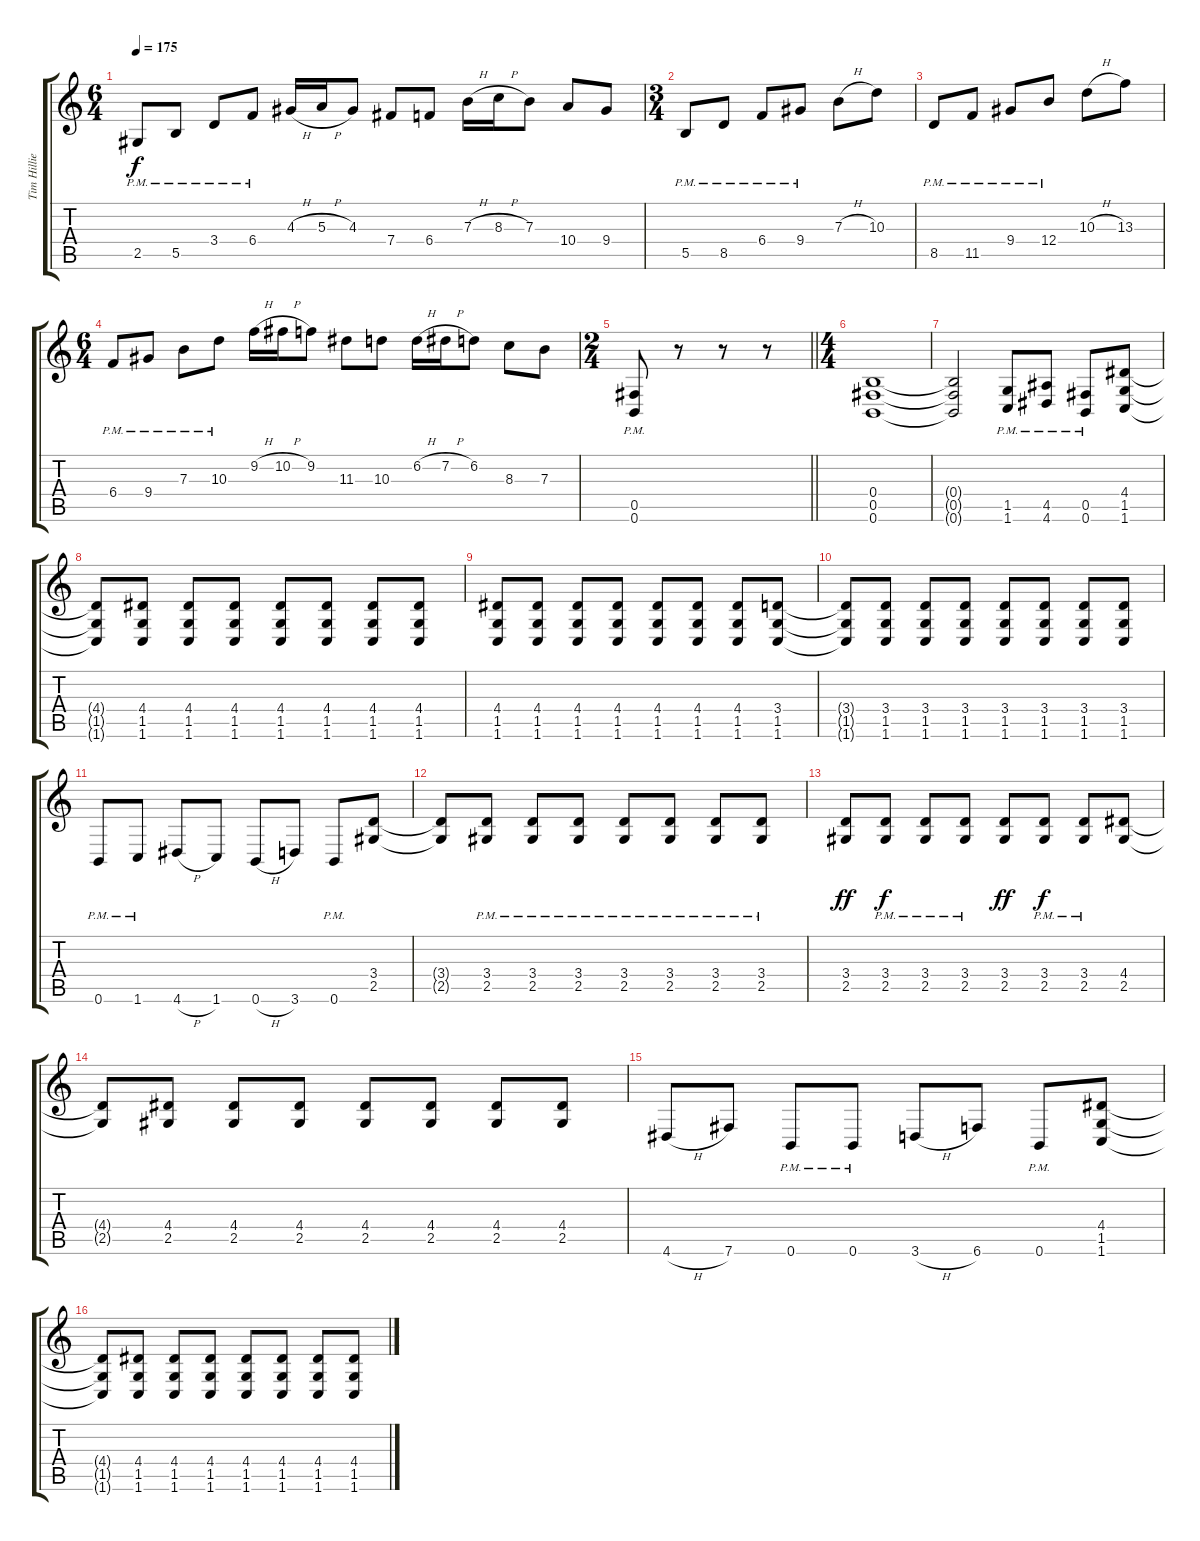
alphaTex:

\track ("Tim Hillier-Brook" "Tim Hillie") {instrument distortionguitar}
\staff {score tabs}
\tuning (Db4 Ab3 E3 B2 Gb2 B1) {hide}
\ts (6 4)
\tempo 175
\clef g2
\ks c
2.5{pm}.8{dy f} 5.5{pm}.8 3.4{pm}.8 6.4{pm}.8 4.3{h}.16 5.3{h}.16 4.3.8 7.4.8 6.4.8 7.3{h}.16 8.3{h}.16 7.3.8 10.4.8 9.4.8 |
\ts (3 4)
5.5{pm}.8 8.5{pm}.8 6.4{pm}.8 9.4{pm}.8 7.3{h}.8 10.3.8 |
8.5{pm}.8 11.5{pm}.8 9.4{pm}.8 12.4{pm}.8 10.3{h}.8 13.3.8 |
\ts (6 4)
6.4{pm}.8 9.4{pm}.8 7.3{pm}.8 10.3{pm}.8 9.2{h}.16 10.2{h}.16 9.2.8 11.3.8 10.3.8 6.2{h}.16 7.2{h}.16 6.2.8 8.3.8 7.3.8 |
\ts (2 4)
\barLineRight lightlight
(0.5{pm} 0.6{pm}).8 r.8 r.8 r.8 |
\ts (4 4)
(0.4 0.5 0.6).1 |
(0.4{t} 0.5{t} 0.6{t}).2 (1.5{pm} 1.6{pm}).8 (4.5{pm} 4.6{pm}).8 (0.5{pm} 0.6{pm}).8 (4.4 1.5 1.6).8 |
(4.4{t} 1.5{t} 1.6{t}).8 (4.4 1.5 1.6).8 (4.4 1.5 1.6).8 (4.4 1.5 1.6).8 (4.4 1.5 1.6).8 (4.4 1.5 1.6).8 (4.4 1.5 1.6).8 (4.4 1.5 1.6).8 |
(4.4 1.5 1.6).8 (4.4 1.5 1.6).8 (4.4 1.5 1.6).8 (4.4 1.5 1.6).8 (4.4 1.5 1.6).8 (4.4 1.5 1.6).8 (4.4 1.5 1.6).8 (3.4 1.5 1.6).8 |
(3.4{t} 1.5{t} 1.6{t}).8 (3.4 1.5 1.6).8 (3.4 1.5 1.6).8 (3.4 1.5 1.6).8 (3.4 1.5 1.6).8 (3.4 1.5 1.6).8 (3.4 1.5 1.6).8 (3.4 1.5 1.6).8 |
0.6{pm}.8 1.6{pm}.8 4.6{h}.8 1.6.8 0.6{h}.8 3.6.8 0.6{pm}.8 (3.4 2.5).8 |
(3.4{t} 2.5{t}).8 (3.4{pm} 2.5{pm}).8 (3.4{pm} 2.5{pm}).8 (3.4{pm} 2.5{pm}).8 (3.4{pm} 2.5{pm}).8 (3.4{pm} 2.5{pm}).8 (3.4{pm} 2.5{pm}).8 (3.4{pm} 2.5{pm}).8 |
(3.4 2.5).8{dy ff} (3.4{pm} 2.5{pm}).8{dy f} (3.4{pm} 2.5{pm}).8 (3.4{pm} 2.5{pm}).8 (3.4 2.5).8{dy ff} (3.4{pm} 2.5{pm}).8{dy f} (3.4{pm} 2.5{pm}).8 (4.4 2.5).8 |
(4.4{t} 2.5{t}).8 (4.4 2.5).8 (4.4 2.5).8 (4.4 2.5).8 (4.4 2.5).8 (4.4 2.5).8 (4.4 2.5).8 (4.4 2.5).8 |
4.6{h}.8 7.6.8 0.6{pm}.8 0.6{pm}.8 3.6{h}.8 6.6.8 0.6{pm}.8 (4.4 1.5 1.6).8 |
(4.4{t} 1.5{t} 1.6{t}).8 (4.4 1.5 1.6).8 (4.4 1.5 1.6).8 (4.4 1.5 1.6).8 (4.4 1.5 1.6).8 (4.4 1.5 1.6).8 (4.4 1.5 1.6).8 (4.4 1.5 1.6).8
